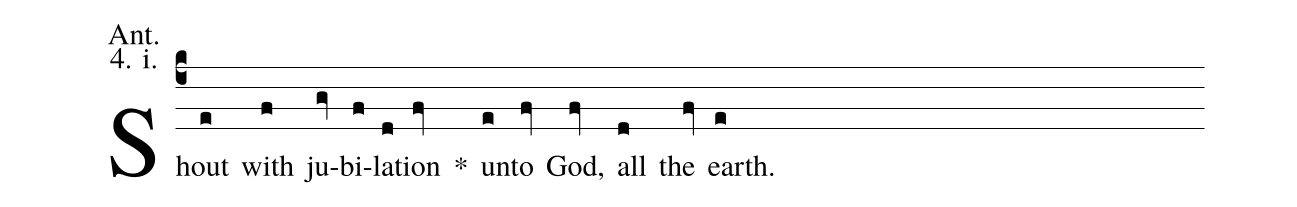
annotation: Ant.;
annotation: 4. i.;
%%
(c4) Shout(e) with(f) ju(gv)bi(f)la(d)tion(fv) <sp>*</sp>() un(e)to(fv) God,(fv) all(d) the(fv) earth.(e)
